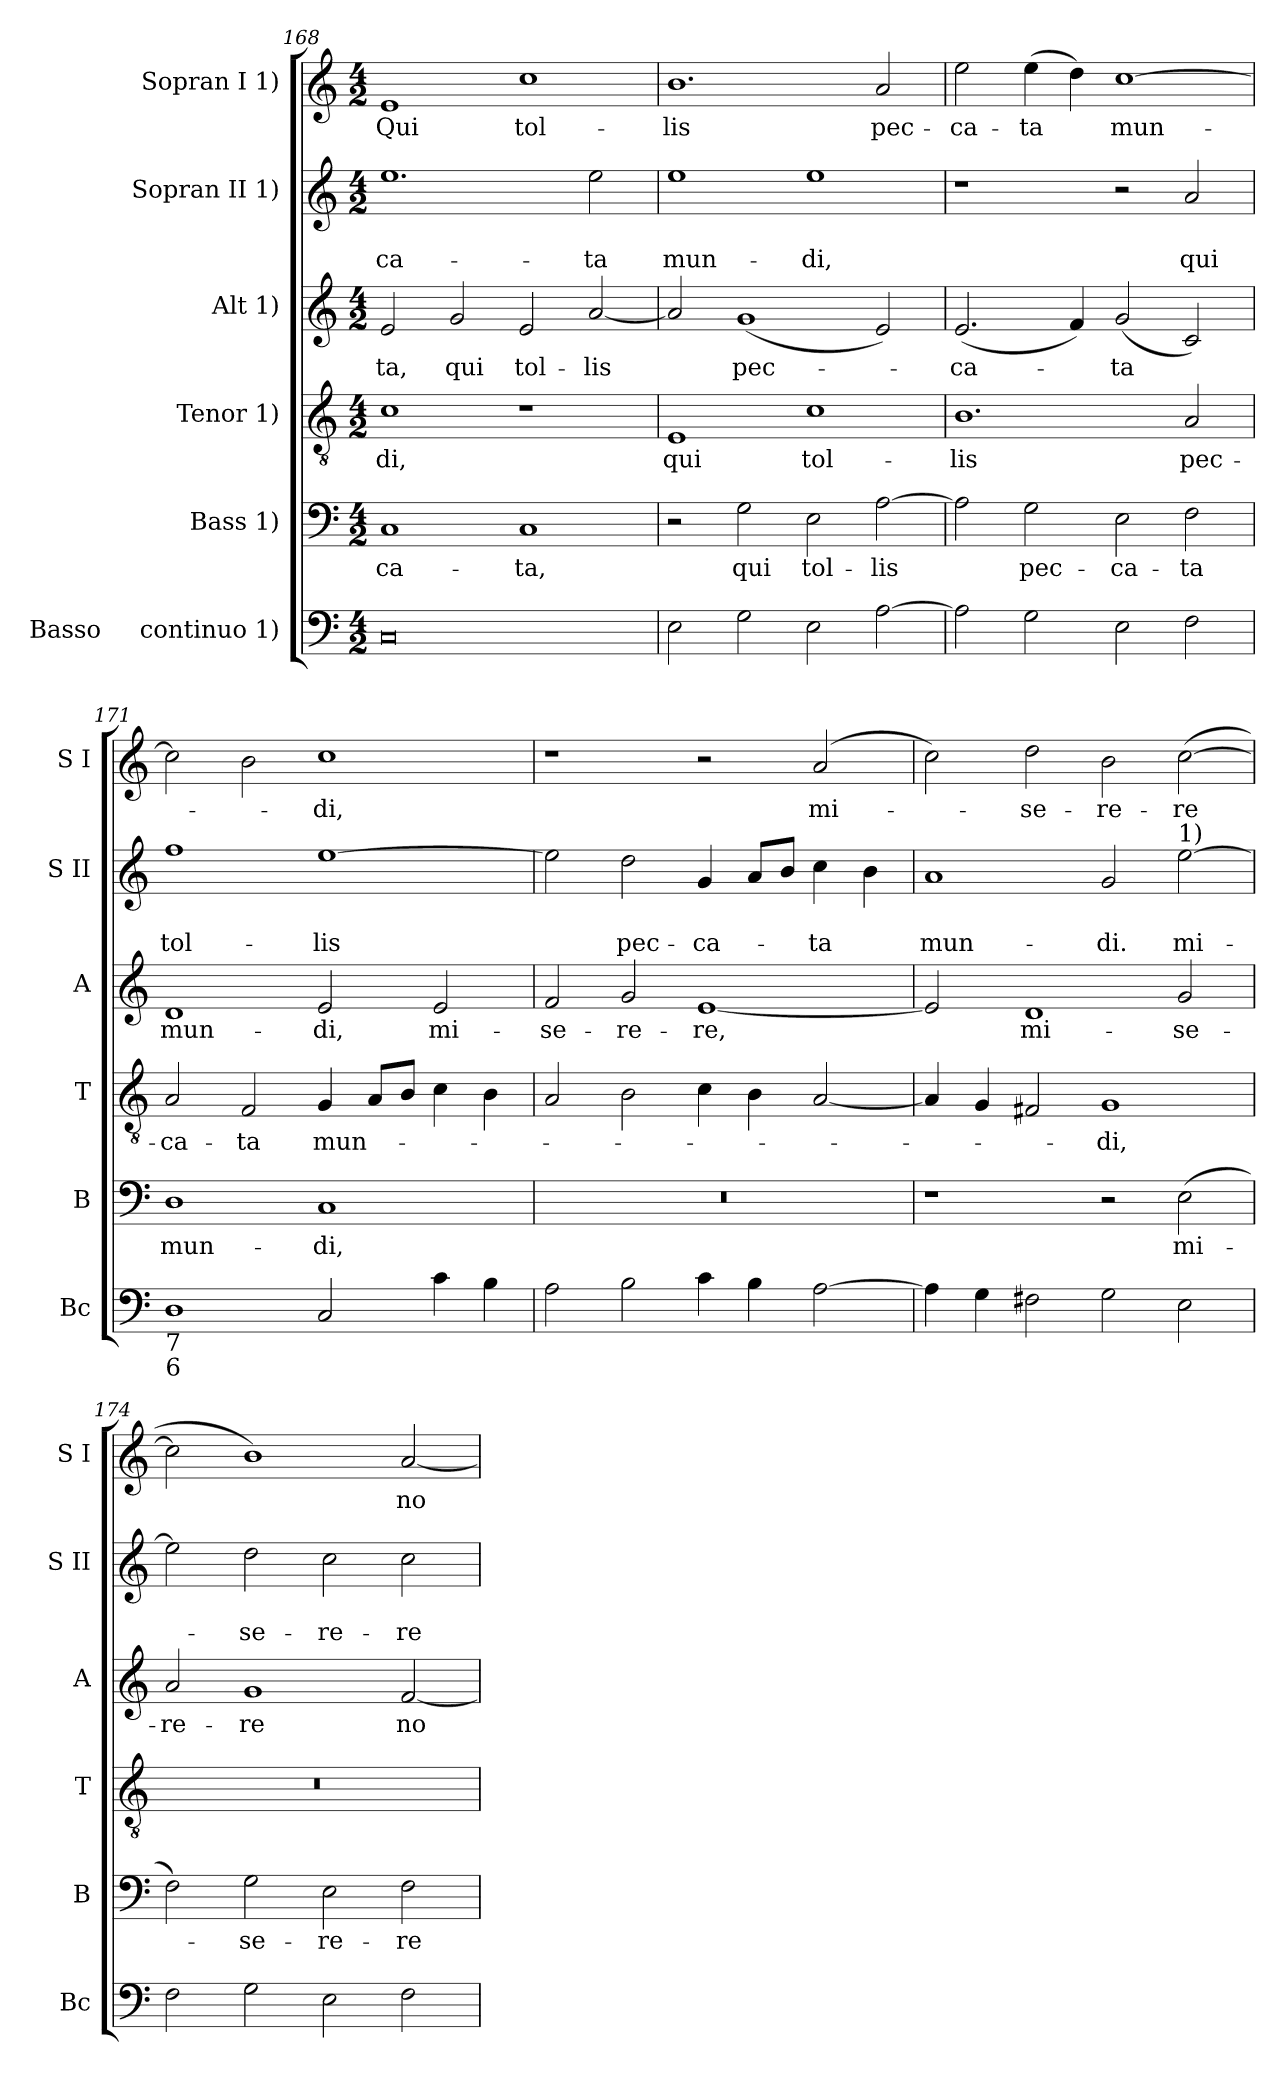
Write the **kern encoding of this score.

**kern	**kern	**text	**kern	**text	**kern	**text	**kern	**text	**text	**kern	**text
*part6	*part5	*part5	*part4	*part4	*part3	*part3	*part2	*part2	*part2	*part1	*part1
*staff6	*staff5	*staff5	*staff4	*staff4	*staff3	*staff3	*staff2	*staff2	*staff2	*staff1	*staff1
*I"Basso     continuo 1)	*I"Bass 1)	*	*I"Tenor 1)	*	*I"Alt 1)	*	*I"Sopran II 1)	*	*	*I"Sopran I 1)	*
*I'Bc	*I'B	*	*I'T	*	*I'A	*	*I'S II	*	*	*I'S I	*
*clefF4	*clefF4	*	*clefGv2	*	*clefG2	*	*clefG2	*	*	*clefG2	*
*k[]	*k[]	*	*k[]	*	*k[]	*	*k[]	*	*	*k[]	*
*C:	*C:	*	*C:	*	*C:	*	*C:	*	*	*C:	*
*M4/2	*M4/2	*	*M4/2	*	*M4/2	*	*M4/2	*	*	*M4/2	*
=168	=168	=168	=168	=168	=168	=168	=168	=168	=168	=168	=168
0C	1C	-ca-	1c	-di,	2e/	-ta,	1.ee	.	-ca-	1e	Qui
.	.	.	.	.	2g/	qui	.	.	.	.	.
.	1C	-ta,	1r	.	2e/	tol-	.	.	.	1cc	tol-
.	.	.	.	.	[2a/	-lis	2ee\	.	-ta	.	.
=169	=169	=169	=169	=169	=169	=169	=169	=169	=169	=169	=169
2E\	2r	.	1E	qui	2a/]	.	1ee	.	mun-	1.b	-lis
2G\	2G\	qui	.	.	(1g	pec-	.	.	.	.	.
2E\	2E\	tol-	1c	tol-	.	.	1ee	.	-di,	.	.
[2A\	[2A\	-lis	.	.	2e/)	.	.	.	.	2a/	pec-
=170	=170	=170	=170	=170	=170	=170	=170	=170	=170	=170	=170
2A\]	2A\]	.	1.B	-lis	(2.e/	-ca-	1r	.	.	2ee\	-ca-
2G\	2G\	pec-	.	.	.	.	.	.	.	(4ee\	-ta
.	.	.	.	.	4f/)	.	.	.	.	4dd\)	.
2E\	2E\	-ca-	.	.	(2g/	-ta	2r	.	.	[1cc	mun-
2F\	2F\	-ta	2A/	pec-	2c/)	.	2a/	.	qui	.	.
=171	=171	=171	=171	=171	=171	=171	=171	=171	=171	=171	=171
!LO:TX:b:t=7	!	!	!	!	!	!	!	!	!	!	!
!LO:TX:b:t=6	!	!	!	!	!	!	!	!	!	!	!
1D	1D	mun-	2A/	-ca-	1d	mun-	1ff	.	tol-	2cc\]	.
.	.	.	2F/	-ta	.	.	.	.	.	2b\	.
2C/	1C	-di,	4G/	mun-	2e/	-di,	[1ee	.	-lis	1cc	-di,
.	.	.	8A/L	.	.	.	.	.	.	.	.
.	.	.	8B/J	.	.	.	.	.	.	.	.
4c\	.	.	4c\	.	2e/	mi-	.	.	.	.	.
4B\	.	.	4B\	.	.	.	.	.	.	.	.
!!LO:LB:g=z
=172	=172	=172	=172	=172	=172	=172	=172	=172	=172	=172	=172
2A\	0r	.	2A/	.	2f/	-se-	2ee\]	.	.	1r	.
2B\	.	.	2B\	.	2g/	-re-	2dd\	.	pec-	.	.
4c\	.	.	4c\	.	[1e	-re,	4g/	.	-ca-	2r	.
4B\	.	.	4B\	.	.	.	8a/L	.	.	.	.
.	.	.	.	.	.	.	8b/J	.	.	.	.
[2A\	.	.	[2A/	.	.	.	4cc\	.	-ta	(2a/	mi-
.	.	.	.	.	.	.	4b\	.	.	.	.
=173	=173	=173	=173	=173	=173	=173	=173	=173	=173	=173	=173
4A\]	1r	.	4A/]	.	2e/]	.	1a	.	mun-	2cc\)	.
4G\	.	.	4G/	.	.	.	.	.	.	.	.
2F#X\	.	.	2F#X/	.	1d	mi-	.	.	.	2dd\	-se-
2G\	2r	.	1G	-di,	.	.	2g/	.	-di.	2b\	-re-
!	!	!	!	!	!	!	!LO:TX:a:t=1)	!	!	!	!
2E\	(2E\	mi-	.	.	2g/	-se-	[2ee\	.	mi-	([2cc\	-re
=174	=174	=174	=174	=174	=174	=174	=174	=174	=174	=174	=174
2F\	2F\)	.	0r	.	2a/	-re-	2ee\]	.	.	2cc\]	.
2G\	2G\	-se-	.	.	1g	-re	2dd\	.	-se-	1b)	.
2E\	2E\	-re-	.	.	.	.	2cc\	.	-re-	.	.
2F\	2F\	-re	.	.	[2f/	no-	2cc\	.	-re	[2a/	no-
=	=	=	=	=	=	=	=	=	=	=	=
*-	*-	*-	*-	*-	*-	*-	*-	*-	*-	*-	*-
